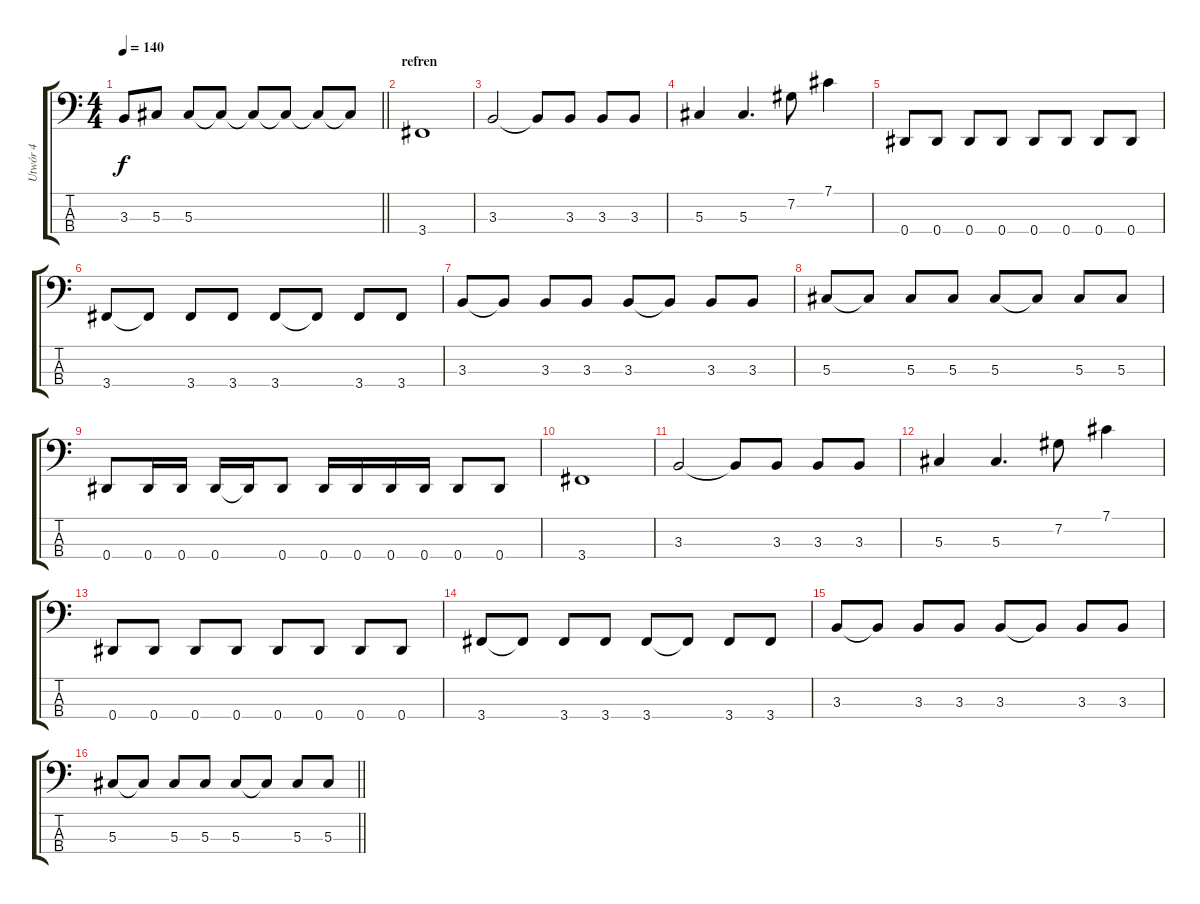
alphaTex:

\track ("Utwór 4" "Utwór 4") {instrument electricbassfinger}
\staff {score tabs}
\tuning (Gb2 Db2 Ab1 Eb1) {hide}
\ts (4 4)
\tempo 140
\clef f4
\barLineRight lightlight
\ks c
3.3{t}.8{dy f} 5.3.8 5.3.8 5.3{t}.8 5.3{t}.8 5.3{t}.8 5.3{t}.8 5.3{t}.8 |
\section ("" "refren")
3.4.1 |
3.3.2 3.3{t}.8 3.3.8 3.3.8 3.3.8 |
5.3.4 5.3.4{d} 7.2.8 7.1.4 |
0.4.8 0.4.8 0.4.8 0.4.8 0.4.8 0.4.8 0.4.8 0.4.8 |
3.4.8 3.4{t}.8 3.4.8 3.4.8 3.4.8 3.4{t}.8 3.4.8 3.4.8 |
3.3.8 3.3{t}.8 3.3.8 3.3.8 3.3.8 3.3{t}.8 3.3.8 3.3.8 |
5.3.8 5.3{t}.8 5.3.8 5.3.8 5.3.8 5.3{t}.8 5.3.8 5.3.8 |
0.4.8 0.4.16 0.4.16 0.4.16 0.4{t}.16 0.4.8 0.4.16 0.4.16 0.4.16 0.4.16 0.4.8 0.4.8 |
3.4.1 |
3.3.2 3.3{t}.8 3.3.8 3.3.8 3.3.8 |
5.3.4 5.3.4{d} 7.2.8 7.1.4 |
0.4.8 0.4.8 0.4.8 0.4.8 0.4.8 0.4.8 0.4.8 0.4.8 |
3.4.8 3.4{t}.8 3.4.8 3.4.8 3.4.8 3.4{t}.8 3.4.8 3.4.8 |
3.3.8 3.3{t}.8 3.3.8 3.3.8 3.3.8 3.3{t}.8 3.3.8 3.3.8 |
\barLineRight lightlight
5.3.8 5.3{t}.8 5.3.8 5.3.8 5.3.8 5.3{t}.8 5.3.8 5.3.8
